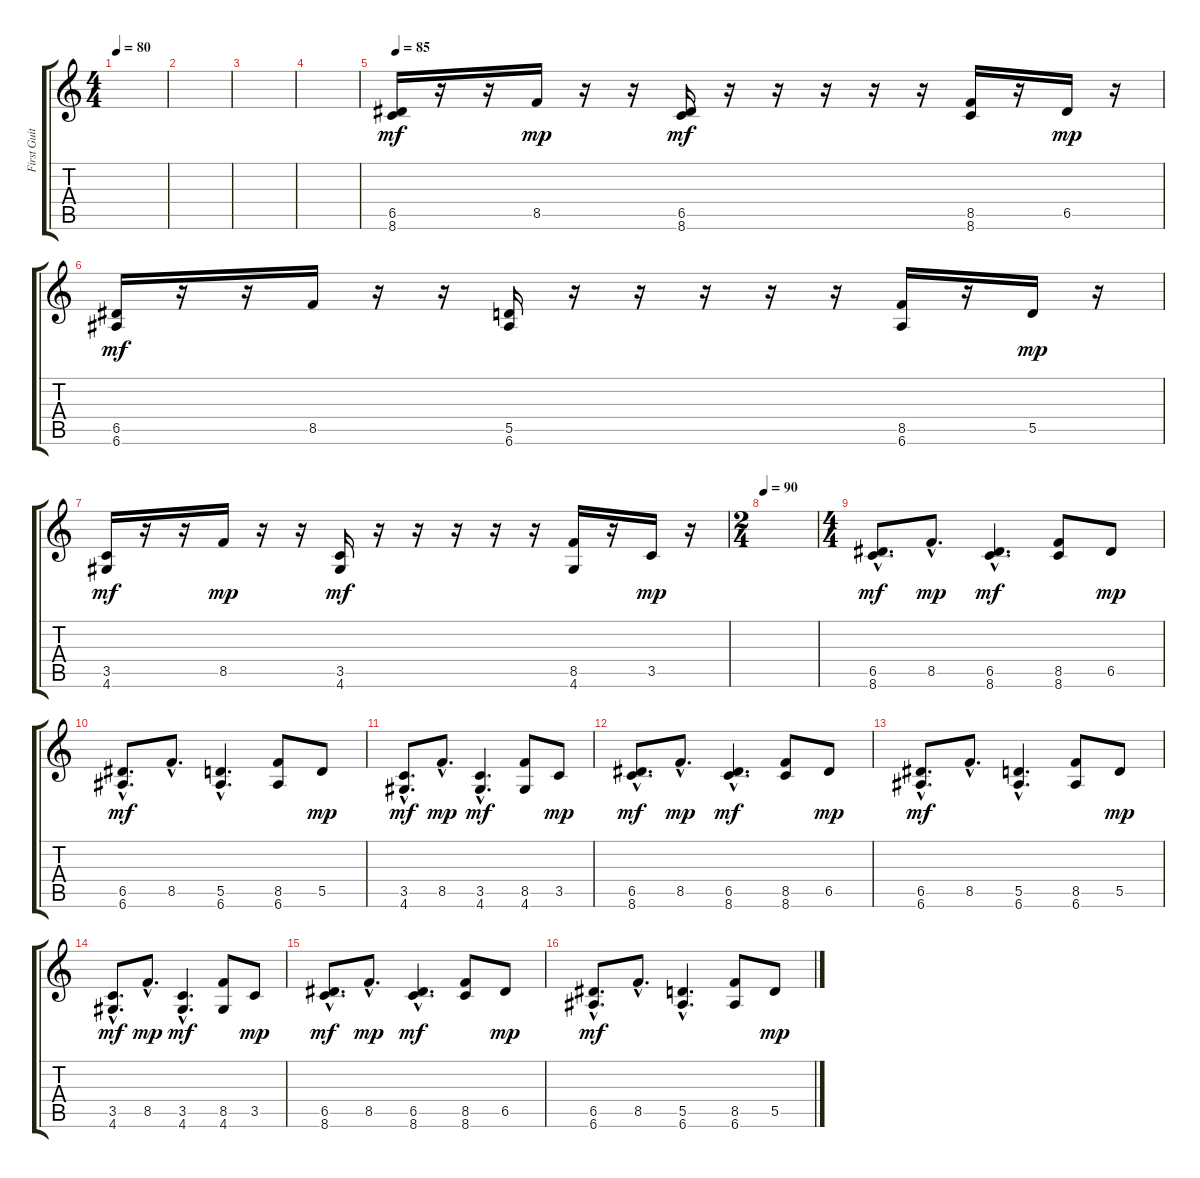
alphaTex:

\track ("First Guitar" "First Guit") {instrument overdrivenguitar}
\staff {score tabs}
\tuning (E4 B3 G3 D3 A2 E2) {hide}
\ts (4 4)
\tempo 80
\clef g2
\ks c
|
|
|
|
\tempo 85
(6.5 8.6).16{dy mf} r.16 r.16 8.5.16{dy mp} r.16 r.16 (6.5 8.6).16{dy mf} r.16 r.16 r.16 r.16 r.16 (8.5 8.6).16 r.16 6.5.16{dy mp} r.16 |
(6.5 6.6).16{dy mf} r.16 r.16 8.5.16 r.16 r.16 (5.5 6.6).16 r.16 r.16 r.16 r.16 r.16 (8.5 6.6).16 r.16 5.5.16{dy mp} r.16 |
(3.5 4.6).16{dy mf} r.16 r.16 8.5.16{dy mp} r.16 r.16 (3.5 4.6).16{dy mf} r.16 r.16 r.16 r.16 r.16 (8.5 4.6).16 r.16 3.5.16{dy mp} r.16 |
\ts (2 4)
\tempo 90
|
\ts (4 4)
(6.5{hac} 8.6{hac}).8{d dy mf} 8.5{hac}.8{d dy mp} (6.5{hac} 8.6{hac}).4{d dy mf} (8.5 8.6).8 6.5.8{dy mp} |
(6.5{hac} 6.6{hac}).8{d dy mf} 8.5{hac}.8{d} (5.5{hac} 6.6{hac}).4{d} (8.5 6.6).8 5.5.8{dy mp} |
(3.5{hac} 4.6{hac}).8{d dy mf} 8.5{hac}.8{d dy mp} (3.5{hac} 4.6{hac}).4{d dy mf} (8.5 4.6).8 3.5.8{dy mp} |
(6.5{hac} 8.6{hac}).8{d dy mf} 8.5{hac}.8{d dy mp} (6.5{hac} 8.6{hac}).4{d dy mf} (8.5 8.6).8 6.5.8{dy mp} |
(6.5{hac} 6.6{hac}).8{d dy mf} 8.5{hac}.8{d} (5.5{hac} 6.6{hac}).4{d} (8.5 6.6).8 5.5.8{dy mp} |
(3.5{hac} 4.6{hac}).8{d dy mf} 8.5{hac}.8{d dy mp} (3.5{hac} 4.6{hac}).4{d dy mf} (8.5 4.6).8 3.5.8{dy mp} |
(6.5{hac} 8.6{hac}).8{d dy mf} 8.5{hac}.8{d dy mp} (6.5{hac} 8.6{hac}).4{d dy mf} (8.5 8.6).8 6.5.8{dy mp} |
(6.5{hac} 6.6{hac}).8{d dy mf} 8.5{hac}.8{d} (5.5{hac} 6.6{hac}).4{d} (8.5 6.6).8 5.5.8{dy mp}
